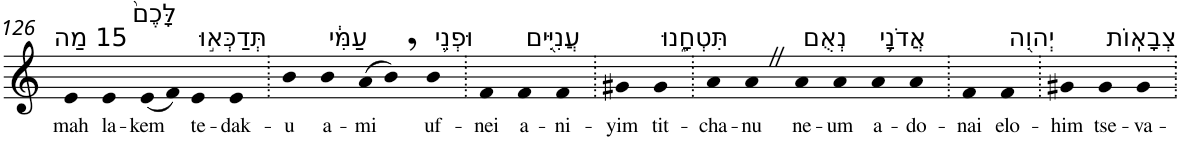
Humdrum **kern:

**kern	**text
*part1	*part1
*staff1	*staff1
*I"Piano	*
*I'Pno	*
!!LO:PB:g=z
*clefG2	*
*k[]	*
=126	=126
!LO:TX:a:t=15 מַה	!
!	!LO:LY:b
4e	mah
!LO:TX:a:t=לָּכֶם֙	!
!	!LO:LY:b
4e	la-
!	!LO:LY:b
(8e	-kem
8f)	.
!LO:TX:a:t=תְּדַכְּא֣וּ	!
!	!LO:LY:b
4e	te-
!	!LO:LY:b
4e	-dak-
=127.	=127.
!	!LO:LY:b
4b	-u
!LO:TX:a:t=עַמִּ֔י	!
!	!LO:LY:b
4b	a-
!	!LO:LY:b
(8a	-mi
8b,)	.
!LO:TX:a:t=וּפְנֵ֥י	!
!	!LO:LY:b
4b	uf-
=128.	=128.
!	!LO:LY:b
4f	-nei
!LO:TX:a:t=עֲנִיִּ֖ים	!
!	!LO:LY:b
4f	a-
!	!LO:LY:b
4f	-ni-
=129.	=129.
!	!LO:LY:b
4g#X	-yim
!LO:TX:a:t=תִּטְחָ֑נוּ	!
!	!LO:LY:b
4g#	tit-
=130.	=130.
!	!LO:LY:b
4a	-cha-
!	!LO:LY:b
4aZ	-nu
!LO:TX:a:t=נְאֻם	!
!	!LO:LY:b
4a	ne-
!	!LO:LY:b
4a	-um
!LO:TX:a:t=אֲדֹנָ֥י	!
!	!LO:LY:b
4a	a-
!	!LO:LY:b
4a	-do-
=131.	=131.
!	!LO:LY:b
4f	-nai
!LO:TX:a:t=יְהוִ֖ה	!
!	!LO:LY:b
4f	elo-
=132.	=132.
!	!LO:LY:b
4g#X	-him
!LO:TX:a:t=צְבָאֽוֹת	!
!	!LO:LY:b
4g#	tse-
!	!LO:LY:b
4g#	-va-
=.	=.
*-	*-
